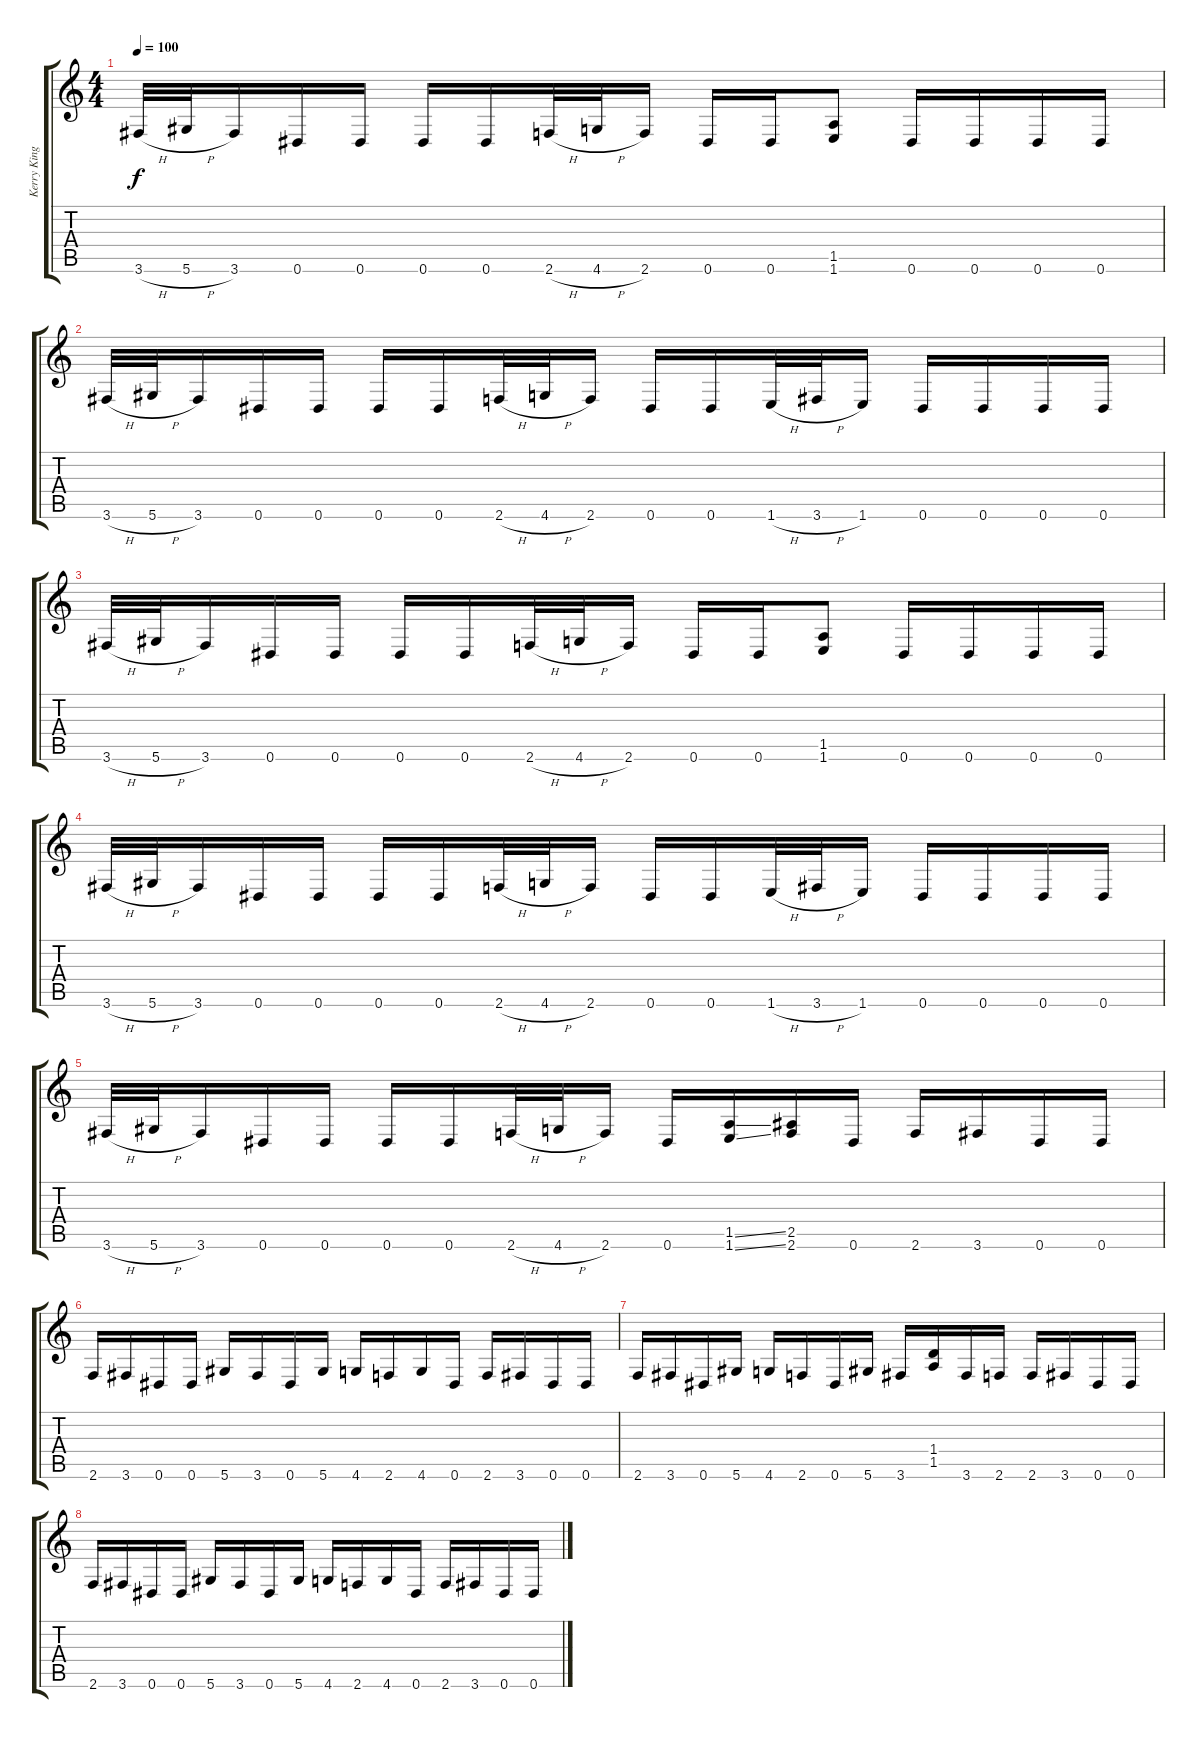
\track ("Kerry King" "Kerry King") {instrument distortionguitar}
\staff {score tabs}
\tuning (Eb4 Bb3 Gb3 Db3 Ab2 Eb2) {hide}
\ts (4 4)
\tempo 100
\clef g2
\ks c
3.6{h}.32{dy f} 5.6{h}.32 3.6.16 0.6.16 0.6.16 0.6.16 0.6.16 2.6{h}.32 4.6{h}.32 2.6.16 0.6.16 0.6.16 (1.5 1.6).8 0.6.16 0.6.16 0.6.16 0.6.16 |
3.6{h}.32 5.6{h}.32 3.6.16 0.6.16 0.6.16 0.6.16 0.6.16 2.6{h}.32 4.6{h}.32 2.6.16 0.6.16 0.6.16 1.6{h}.32 3.6{h}.32 1.6.16 0.6.16 0.6.16 0.6.16 0.6.16 |
3.6{h}.32 5.6{h}.32 3.6.16 0.6.16 0.6.16 0.6.16 0.6.16 2.6{h}.32 4.6{h}.32 2.6.16 0.6.16 0.6.16 (1.5 1.6).8 0.6.16 0.6.16 0.6.16 0.6.16 |
3.6{h}.32 5.6{h}.32 3.6.16 0.6.16 0.6.16 0.6.16 0.6.16 2.6{h}.32 4.6{h}.32 2.6.16 0.6.16 0.6.16 1.6{h}.32 3.6{h}.32 1.6.16 0.6.16 0.6.16 0.6.16 0.6.16 |
3.6{h}.32 5.6{h}.32 3.6.16 0.6.16 0.6.16 0.6.16 0.6.16 2.6{h}.32 4.6{h}.32 2.6.16 0.6.16 (1.5{ss} 1.6{ss}).16 (2.5 2.6).16 0.6.16 2.6.16 3.6.16 0.6.16 0.6.16 |
2.6.16 3.6.16 0.6.16 0.6.16 5.6.16 3.6.16 0.6.16 5.6.16 4.6.16 2.6.16 4.6.16 0.6.16 2.6.16 3.6.16 0.6.16 0.6.16 |
2.6.16 3.6.16 0.6.16 5.6.16 4.6.16 2.6.16 0.6.16 5.6.16 3.6.16 (1.4 1.5).16 3.6.16 2.6.16 2.6.16 3.6.16 0.6.16 0.6.16 |
2.6.16 3.6.16 0.6.16 0.6.16 5.6.16 3.6.16 0.6.16 5.6.16 4.6.16 2.6.16 4.6.16 0.6.16 2.6.16 3.6.16 0.6.16 0.6.16
